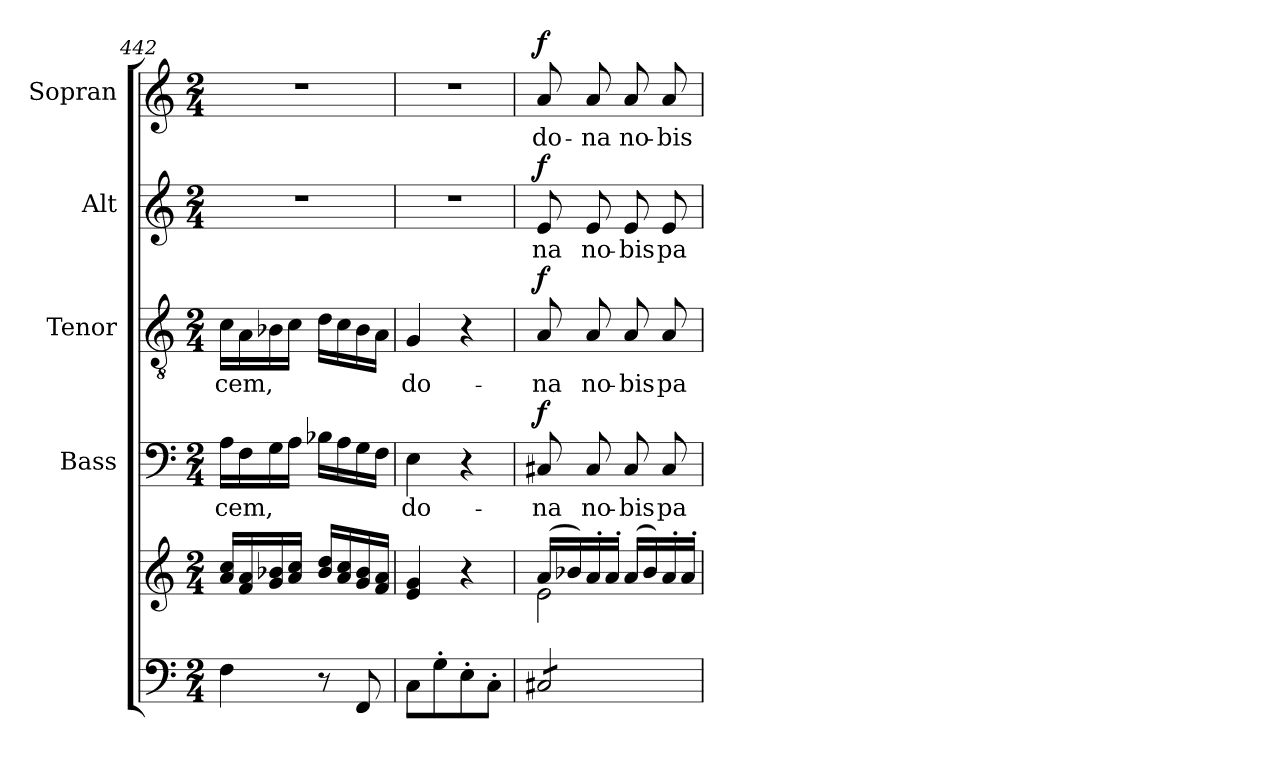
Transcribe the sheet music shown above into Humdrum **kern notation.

**kern	**kern	**kern	**text	**dynam	**kern	**text	**dynam	**kern	**text	**dynam	**kern	**text	**dynam
*part5	*part5	*part4	*part4	*part4	*part3	*part3	*part3	*part2	*part2	*part2	*part1	*part1	*part1
*staff6	*staff5	*staff4	*staff4	*staff4	*staff3	*staff3	*staff3	*staff2	*staff2	*staff2	*staff1	*staff1	*staff1
*	*	*I"Bass	*	*	*I"Tenor	*	*	*I"Alt	*	*	*I"Sopran	*	*
*	*	*I'B.	*	*	*I'T.	*	*	*I'A.	*	*	*I'S.	*	*
!!LO:PB:g=z
*clefF4	*clefG2	*clefF4	*	*	*clefGv2	*	*	*clefG2	*	*	*clefG2	*	*
*k[]	*k[]	*k[]	*	*	*k[]	*	*	*k[]	*	*	*k[]	*	*
*C:	*C:	*C:	*	*	*C:	*	*	*C:	*	*	*C:	*	*
*M2/4	*M2/4	*M2/4	*	*	*M2/4	*	*	*M2/4	*	*	*M2/4	*	*
=442	=442	=442	=442	=442	=442	=442	=442	=442	=442	=442	=442	=442	=442
!	!	!	!LO:LY:b	!	!	!LO:LY:b	!	!	!	!	!	!	!
4F\	16a/ 16cc/LL	16A\LL	-cem,	.	16c\LL	-cem,	.	2r	.	.	2r	.	.
.	16f/ 16a/	16F\	.	.	16A\	.	.	.	.	.	.	.	.
.	16g/ 16b-X/	16G\	.	.	16B-X\	.	.	.	.	.	.	.	.
.	16a/ 16cc/JJ	16A\JJ	.	.	16c\JJ	.	.	.	.	.	.	.	.
8r	16b-/ 16dd/LL	16B-X\LL	.	.	16d\LL	.	.	.	.	.	.	.	.
.	16a/ 16cc/	16A\	.	.	16c\	.	.	.	.	.	.	.	.
8FF/	16g/ 16b-/	16G\	.	.	16B-\	.	.	.	.	.	.	.	.
.	16f/ 16a/JJ	16F\JJ	.	.	16A\JJ	.	.	.	.	.	.	.	.
=443	=443	=443	=443	=443	=443	=443	=443	=443	=443	=443	=443	=443	=443
!	!	!	!LO:LY:b	!	!	!LO:LY:b	!	!	!	!	!	!	!
8C\L	4e/ 4g/	4E\	do-	.	4G/	do-	.	2r	.	.	2r	.	.
8G'>\	.	.	.	.	.	.	.	.	.	.	.	.	.
8E'>\	4r	4r	.	.	4r	.	.	.	.	.	.	.	.
8C'>\J	.	.	.	.	.	.	.	.	.	.	.	.	.
=444	=444	=444	=444	=444	=444	=444	=444	=444	=444	=444	=444	=444	=444
*	*^	*	*	*	*	*	*	*	*	*	*	*	*
!	!	!	!	!LO:LY:b	!LO:DY:a	!	!LO:LY:b	!LO:DY:a	!	!LO:LY:b	!LO:DY:a	!	!LO:LY:b	!LO:DY:a
*tremolo	*	*	*	*	*	*	*	*	*	*	*	*	*	*
8C#X/L	(>16a/LL	2e\	8C#X/	-na	f	8A/	-na	f	8e/	-na	f	8a/	do-	f
.	16b-X/)	.	.	.	.	.	.	.	.	.	.	.	.	.
!	!	!	!	!LO:LY:b	!	!	!LO:LY:b	!	!	!LO:LY:b	!	!	!LO:LY:b	!
8C#X/	16a'</	.	8C#/	no-	.	8A/	no-	.	8e/	no-	.	8a/	-na	.
.	16a'</JJ	.	.	.	.	.	.	.	.	.	.	.	.	.
!	!	!	!	!LO:LY:b	!	!	!LO:LY:b	!	!	!LO:LY:b	!	!	!LO:LY:b	!
8C#X/	(>16a/LL	.	8C#/	-bis	.	8A/	-bis	.	8e/	-bis	.	8a/	no-	.
.	16b-/)	.	.	.	.	.	.	.	.	.	.	.	.	.
!	!	!	!	!LO:LY:b	!	!	!LO:LY:b	!	!	!LO:LY:b	!	!	!LO:LY:b	!
8C#X/J	16a'</	.	8C#/	pa-	.	8A/	pa-	.	8e/	pa-	.	8a/	-bis	.
*Xtremolo	*	*	*	*	*	*	*	*	*	*	*	*	*	*
.	16a'</JJ	.	.	.	.	.	.	.	.	.	.	.	.	.
*	*v	*v	*	*	*	*	*	*	*	*	*	*	*	*
=	=	=	=	=	=	=	=	=	=	=	=	=	=
*-	*-	*-	*-	*-	*-	*-	*-	*-	*-	*-	*-	*-	*-
